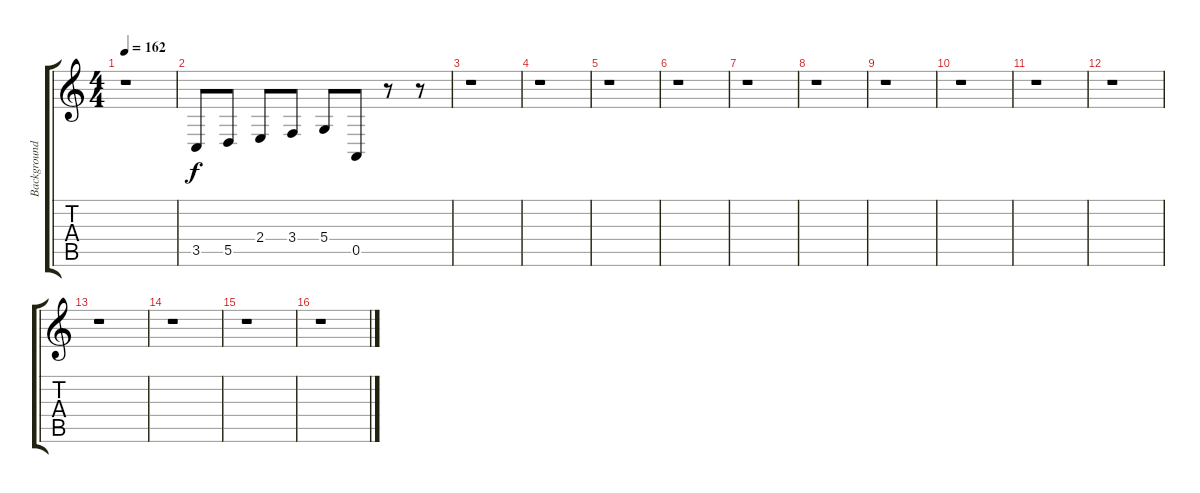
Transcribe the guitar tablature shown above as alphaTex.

\track ("Background Keyboards" "Background") {instrument fx8scifi}
\staff {score tabs}
\tuning (E4 B3 G3 D3 A2 E2) {hide}
\ts (4 4)
\tempo 162
\clef g2
\ks c
r.1{dy f} |
3.5.8{instrument brightacousticpiano} 5.5.8 2.4.8 3.4.8 5.4.8 0.5.8 r.8 r.8 |
r.1 |
r.1 |
r.1 |
r.1 |
r.1 |
r.1 |
r.1 |
r.1 |
r.1 |
r.1 |
r.1 |
r.1 |
r.1 |
r.1
